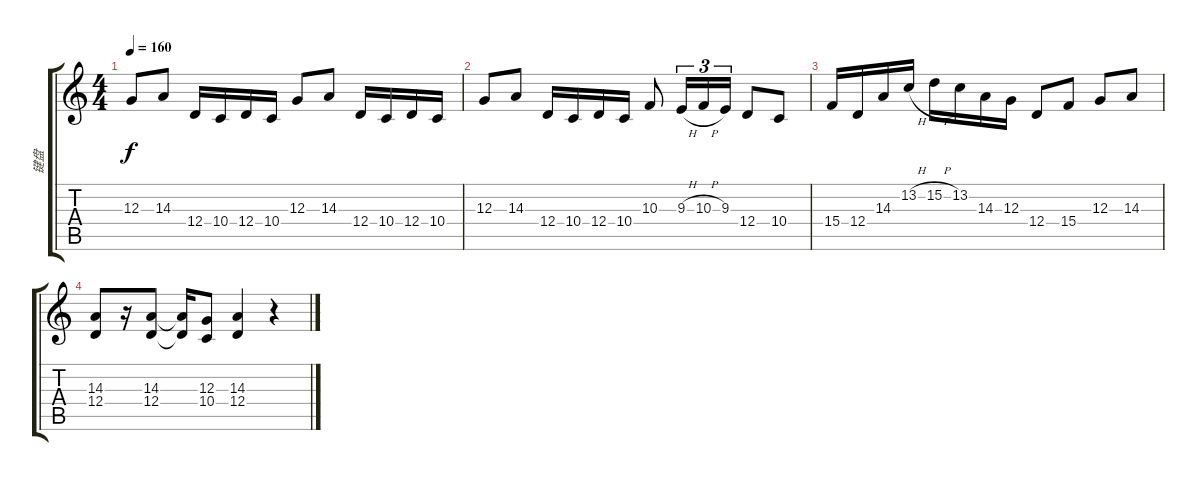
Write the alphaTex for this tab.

\track ("键盘" "键盘") {instrument stringensemble1}
\staff {score tabs}
\tuning (E4 B3 G3 D3 A2 E2) {hide}
\ts (4 4)
\tempo 160
\clef g2
\ks c
12.3.8{dy f} 14.3.8 12.4.16 10.4.16 12.4.16 10.4.16 12.3.8 14.3.8 12.4.16 10.4.16 12.4.16 10.4.16 |
12.3.8 14.3.8 12.4.16 10.4.16 12.4.16 10.4.16 10.3.8 9.3{h}.16{tu (3 2)} 10.3{h}.16{tu (3 2)} 9.3.16{tu (3 2)} 12.4.8 10.4.8 |
15.4.16 12.4.16 14.3.16 13.2{h}.16 15.2{h}.16 13.2.16 14.3.16 12.3.16 12.4.8 15.4.8 12.3.8 14.3.8 |
(14.3 12.4).8 r.16 (14.3 12.4).8 (14.3{t} 12.4{t}).16 (12.3 10.4).8 (14.3 12.4).4 r.4
